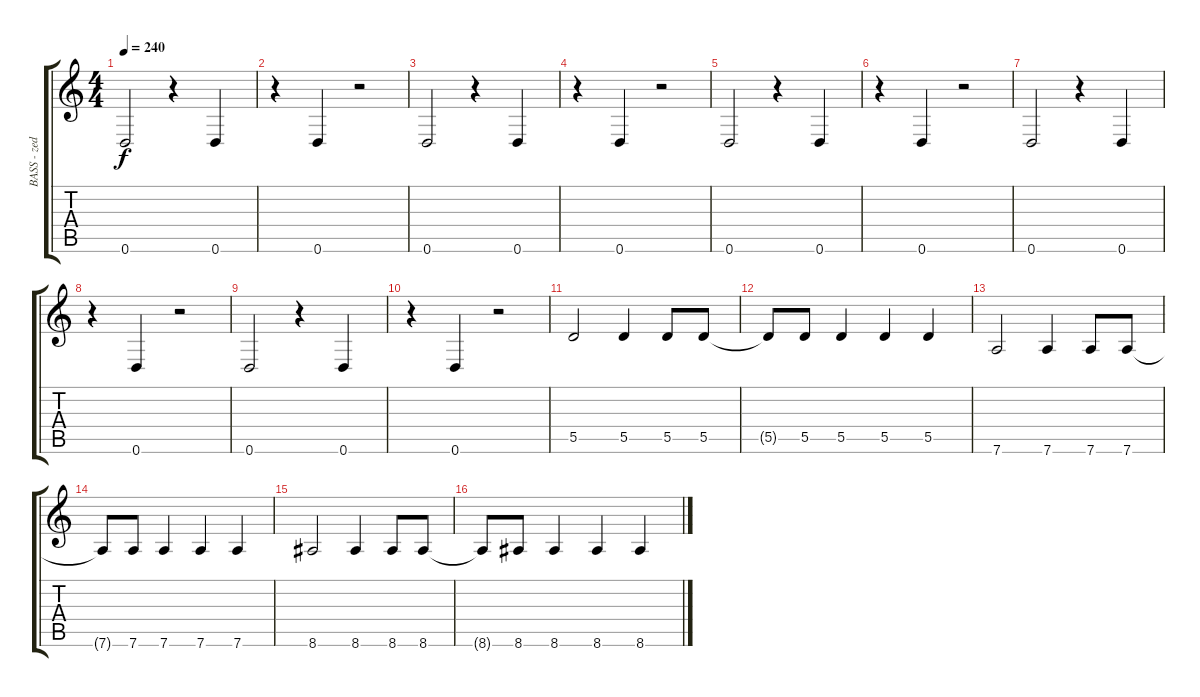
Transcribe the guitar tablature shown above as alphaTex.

\track ("BASS - zed" "BASS - zed") {instrument electricbasspick}
\staff {score tabs}
\tuning (E4 B3 G3 D3 A2 D2) {hide}
\ts (4 4)
\tempo 240
\clef g2
\ks c
0.6.2{dy f} r.4 0.6.4 |
r.4 0.6.4 r.2 |
0.6.2 r.4 0.6.4 |
r.4 0.6.4 r.2 |
0.6.2 r.4 0.6.4 |
r.4 0.6.4 r.2 |
0.6.2 r.4 0.6.4 |
r.4 0.6.4 r.2 |
0.6.2 r.4 0.6.4 |
r.4 0.6.4 r.2 |
5.5.2 5.5.4 5.5.8 5.5.8 |
5.5{t}.8 5.5.8 5.5.4 5.5.4 5.5.4 |
7.6.2 7.6.4 7.6.8 7.6.8 |
7.6{t}.8 7.6.8 7.6.4 7.6.4 7.6.4 |
8.6.2 8.6.4 8.6.8 8.6.8 |
8.6{t}.8 8.6.8 8.6.4 8.6.4 8.6.4
